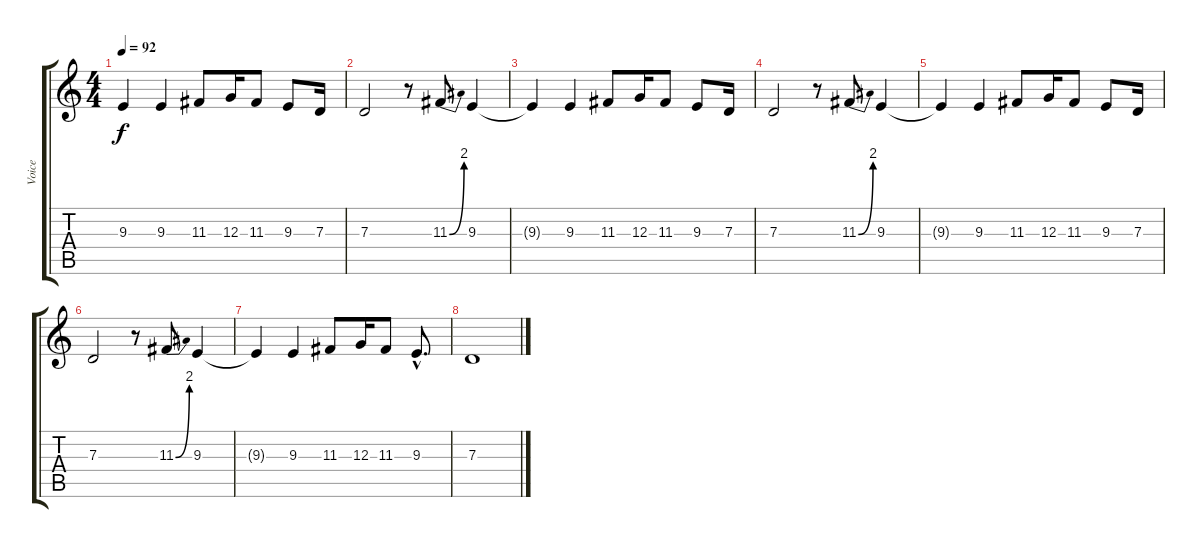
\track ("Voice" "Voice") {instrument synthbrass1}
\staff {score tabs}
\tuning (E4 B3 G3 D3 A2 E2) {hide}
\ts (4 4)
\tempo 92
\clef g2
\ks c
9.3{t}.4{dy f} 9.3.4 11.3.8 12.3.16 11.3.8 9.3.8 7.3.16 |
7.3.2 r.8 11.3{be (bend 0 0 60 8)}.8 9.3.4 |
9.3{t}.4 9.3.4 11.3.8 12.3.16 11.3.8 9.3.8 7.3.16 |
7.3.2 r.8 11.3{be (bend 0 0 60 8)}.8 9.3.4 |
9.3{t}.4 9.3.4 11.3.8 12.3.16 11.3.8 9.3.8 7.3.16 |
7.3.2 r.8 11.3{be (bend 0 0 60 8)}.8 9.3.4 |
9.3{t}.4 9.3.4 11.3.8 12.3.16 11.3.8 9.3{hac}.8{d} |
7.3.1
